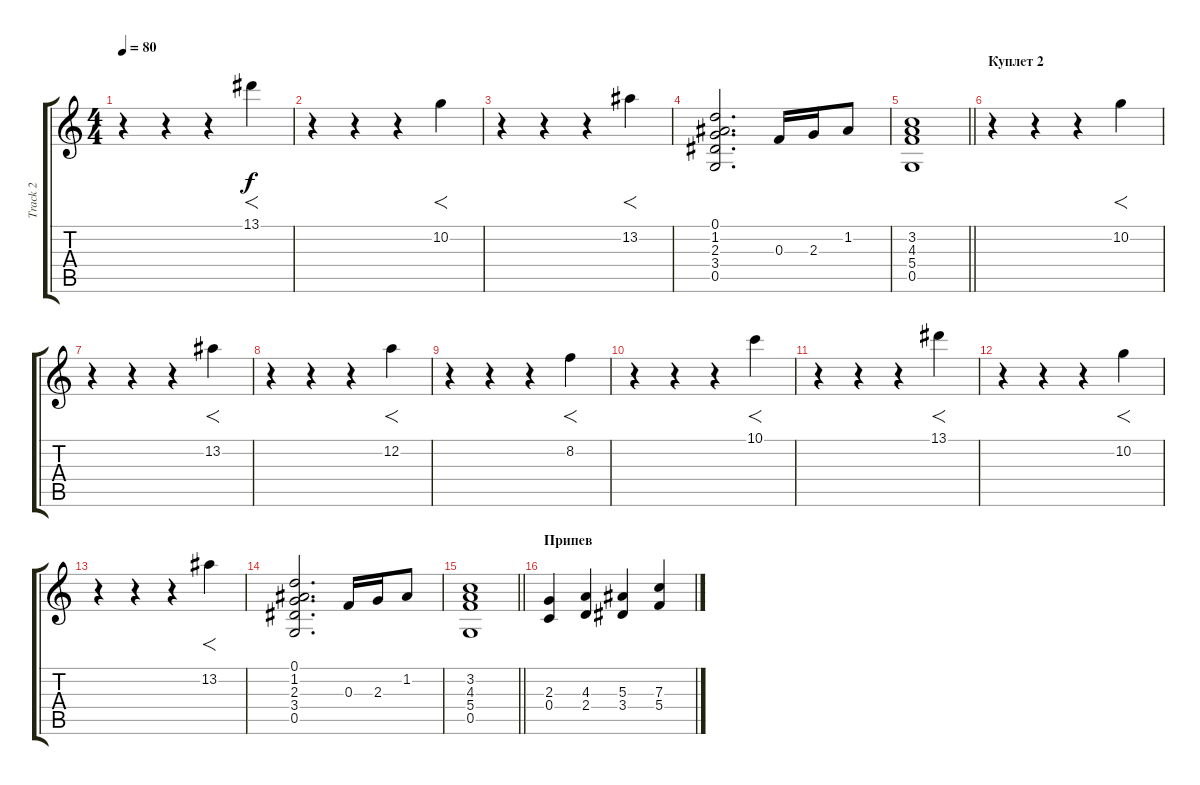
\track ("Track 2" "Track 2") {instrument overdrivenguitar}
\staff {score tabs}
\tuning (D4 A3 F3 C3 G2 D2) {hide}
\ts (4 4)
\tempo 80
\clef g2
\ks c
r.4{dy f} r.4 r.4 13.1.4{f} |
r.4 r.4 r.4 10.2.4{f} |
r.4 r.4 r.4 13.2.4{f} |
(0.1 1.2 2.3 3.4 0.5).2{d} 0.3.16 2.3.16 1.2.8 |
\barLineRight lightlight
(3.2 4.3 5.4 0.5).1 |
\section ("" "Куплет 2")
r.4 r.4 r.4 10.2.4{f} |
r.4 r.4 r.4 13.2.4{f} |
r.4 r.4 r.4 12.2.4{f} |
r.4 r.4 r.4 8.2.4{f} |
r.4 r.4 r.4 10.1.4{f} |
r.4 r.4 r.4 13.1.4{f} |
r.4 r.4 r.4 10.2.4{f} |
r.4 r.4 r.4 13.2.4{f} |
(0.1 1.2 2.3 3.4 0.5).2{d} 0.3.16 2.3.16 1.2.8 |
\barLineRight lightlight
(3.2 4.3 5.4 0.5).1 |
\section ("" "Припев")
(2.3 0.4).4 (4.3 2.4).4 (5.3 3.4).4 (7.3 5.4).4
